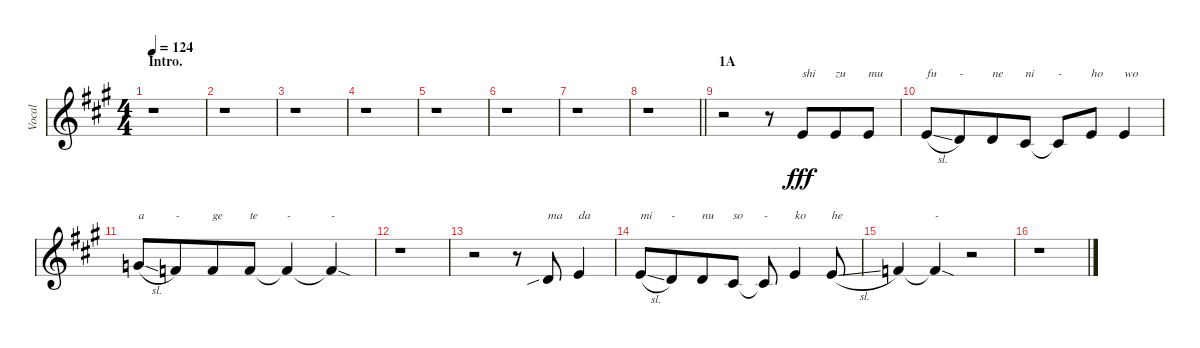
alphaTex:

\track ("Vocal" "Vocal") {instrument flute}
\staff {score}
\tuning (E4 B3 G3 D3 A2 E2 B1) {hide}
\ts (4 4)
\section ("" "Intro.")
\tempo 124
\clef g2
\ks a
r.1{dy fff instrument flute} |
r.1 |
r.1 |
r.1 |
r.1 |
r.1 |
r.1 |
\barLineRight lightlight
r.1 |
\section ("" "1A")
r.2 r.8 0.1.8{txt "shi" beam merge} 0.1.8{txt "zu" beam merge} 0.1.8{txt "mu"} |
5.2{sl}.8{txt "fu"} 3.2.8{txt "-" beam merge} 3.2.8{txt "ne"} 2.2.8{txt "ni"} 2.2{t}.8{txt "-"} 0.1.8{txt "ho"} 0.1.4{txt "wo"} |
3.1{sl}.8{txt "a"} 1.1.8{txt "-" beam merge} 1.1.8{txt "ge"} 1.1.8{txt "te"} 1.1{t}.4{txt "-"} 1.1{sod t}.4{txt "-"} |
r.1 |
r.2 r.8 3.2{sib}.8{txt "ma"} 0.1.4{txt "da"} |
5.2{sl}.8{txt "mi"} 3.2.8{txt "-" beam merge} 3.2.8{txt "nu"} 2.2.8{txt "so"} 2.2{t}.8{txt "-"} 0.1.4{txt "ko"} 0.1{sl}.8{txt "he"} |
1.1.4 1.1{sod t}.4{txt "-"} r.2 |
r.1
